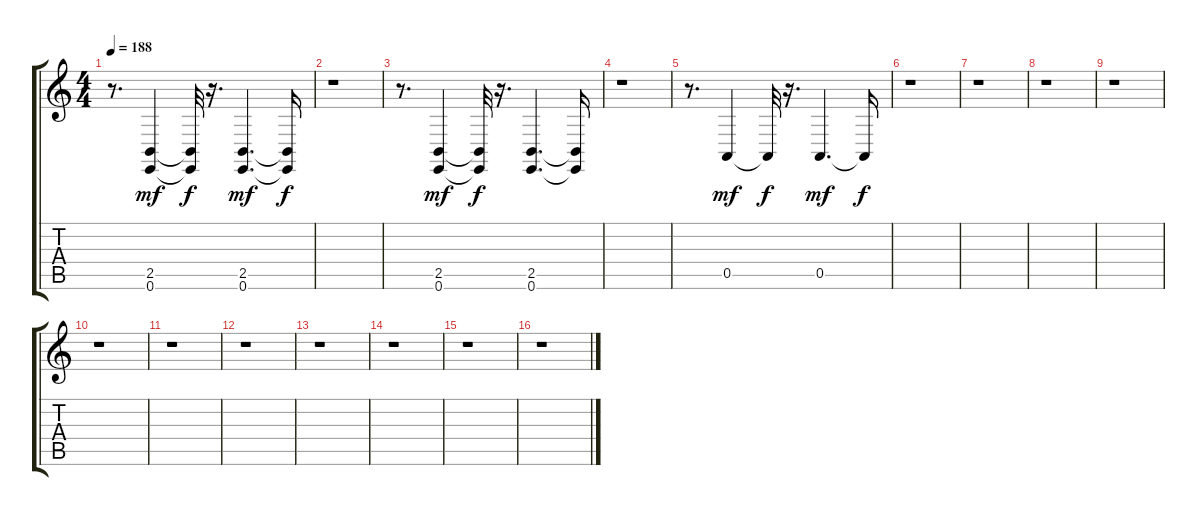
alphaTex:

\track "" {instrument lead5charang}
\staff {score tabs}
\tuning (E4 B3 G3 D3 A2 E2) {hide}
\ts (4 4)
\tempo 188
\clef g2
\ks c
r.8{d dy f} (2.5 0.6).4{dy mf} (2.5{t} 0.6{t}).32{dy f} r.16{d} (2.5 0.6).4{d dy mf} (2.5{t} 0.6{t}).16{dy f} |
r.1 |
r.8{d} (2.5 0.6).4{dy mf} (2.5{t} 0.6{t}).32{dy f} r.16{d} (2.5 0.6).4{d} (2.5{t} 0.6{t}).16 |
r.1 |
r.8{d} 0.5.4{dy mf} 0.5{t}.32{dy f} r.16{d} 0.5.4{d dy mf} 0.5{t}.16{dy f} |
r.1 |
r.1 |
r.1 |
r.1 |
r.1 |
r.1 |
r.1 |
r.1 |
r.1 |
r.1 |
r.1
